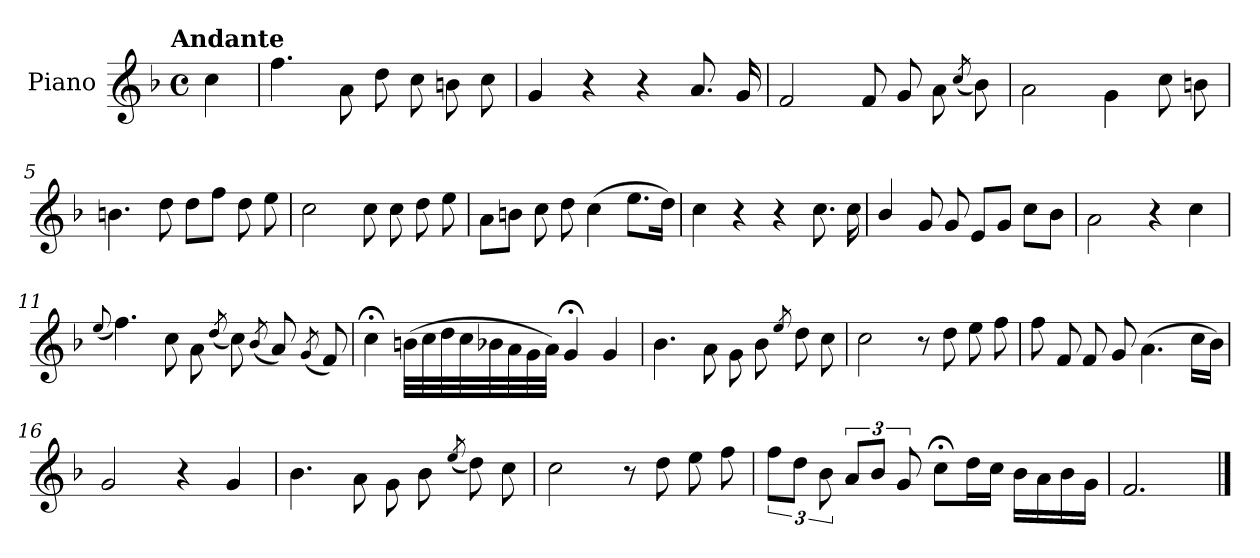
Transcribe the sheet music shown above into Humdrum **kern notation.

**kern
*part1
*staff1
*I"Piano
*I'Pno.
*clefG2
*k[b-]
!!LO:TX:omd:t=Andante
*M4/4
*met(c)
*MM92
=
4cc\
=1
4.ff\
8a\
8dd\
8cc\
8bn\
8cc\
=2
4g/
4r
4r
8.a/
16g/
=3
2f/
8f/
8g/
8a\
(<8qcc/
8b-\)
!!LO:LB:g=z
=4
2a\
4g\
8cc\
8bn\
=5
4.bn\
8dd\
8dd\L
8ff\J
8dd\
8ee\
=6
2cc\
8cc\
8cc\
8dd\
8ee\
=7
8a\L
8bn\J
8cc\
8dd\
(>4cc\
8.ee\L
16dd\Jk)
=8
4cc\
4r
4r
8.cc\
16cc\
!!LO:LB:g=z
=9
4b-/
8g/
8g/
8e/L
8g/J
8cc\L
8b-\J
=10
2a\
4r
4cc\
=11
(<8qqee/
4.ff\)
8cc\
8a\
(<8qdd/
8cc\)
(<8qb-/
8a/)
(<8qg/
8f/)
=12
4cc;<\
(>32bn\LLL
32cc\
32dd\
32cc\
32b-X\
32a\
32g\
32a\JJJ)
4g;</
4g/
!!LO:LB:g=z
=13
4.b-\
8a\
8g\
8b-\
8qee/
8dd\
8cc\
=14
2cc\
8r
8dd\
8ee\
8ff\
=15
8ff\
8f/
8f/
8g/
(>4.a\
16cc\LL
16b-\JJ)
=16
2g/
4r
4g/
!!LO:LB:g=z
=17
4.b-\
8a\
8g\
8b-\
(<8qee/
8dd\)
8cc\
=18
2cc\
8r
8dd\
8ee\
8ff\
=19
12ff\L
12dd\J
12b-\
12a/L
12b-/J
12g/
8cc;<\L
16dd\L
16cc\JJ
16b-\LL
16a\
16b-\
16g\JJ
=20
2.f/
==
*-
